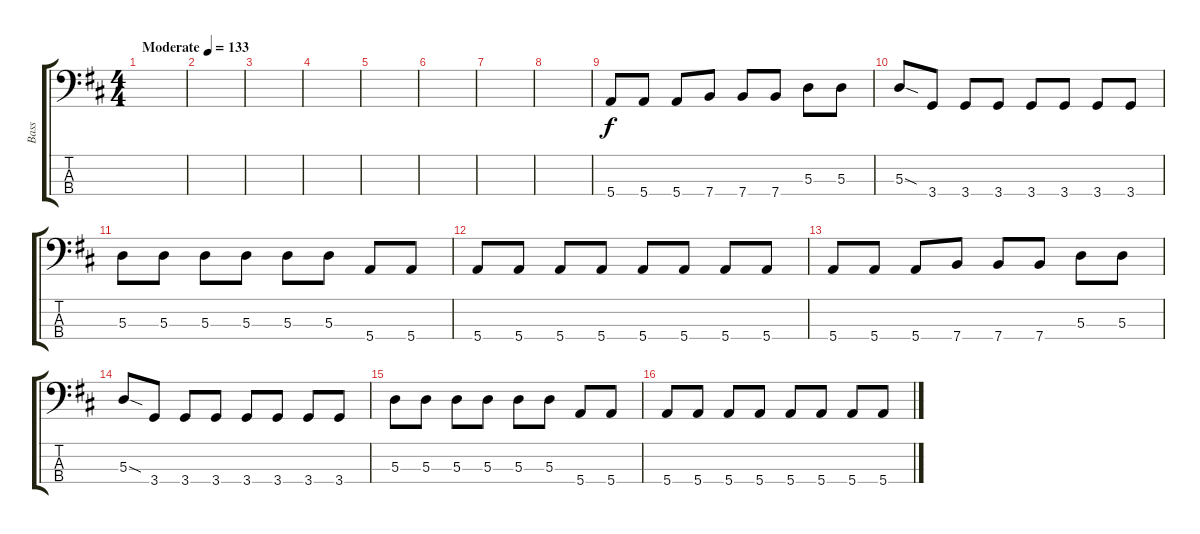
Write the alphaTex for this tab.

\track ("Bass" "Bass") {instrument electricbasspick}
\staff {score tabs}
\tuning (G2 D2 A1 E1) {hide}
\ts (4 4)
\tempo (133 "Moderate")
\clef f4
\ks d
|
|
|
|
|
|
|
|
5.4.8 5.4.8 5.4.8 7.4.8 7.4.8 7.4.8 5.3.8 5.3.8 |
5.3{sod}.8 3.4.8 3.4.8 3.4.8 3.4.8 3.4.8 3.4.8 3.4.8 |
5.3.8 5.3.8 5.3.8 5.3.8 5.3.8 5.3.8 5.4.8 5.4.8 |
5.4.8 5.4.8 5.4.8 5.4.8 5.4.8 5.4.8 5.4.8 5.4.8 |
5.4.8 5.4.8 5.4.8 7.4.8 7.4.8 7.4.8 5.3.8 5.3.8 |
5.3{sod}.8 3.4.8 3.4.8 3.4.8 3.4.8 3.4.8 3.4.8 3.4.8 |
5.3.8 5.3.8 5.3.8 5.3.8 5.3.8 5.3.8 5.4.8 5.4.8 |
5.4.8 5.4.8 5.4.8 5.4.8 5.4.8 5.4.8 5.4.8 5.4.8
